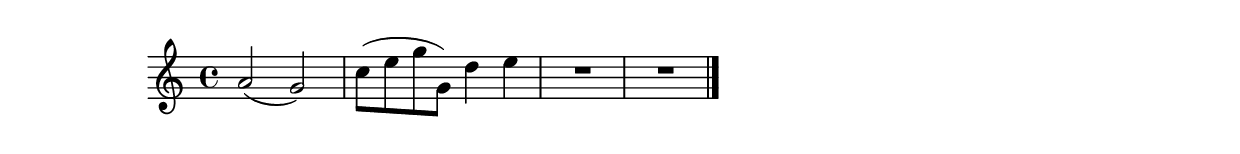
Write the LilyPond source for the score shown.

\version "2.16.2"

\header {
  dedication=""
  title=""
  subtitle=""
  subsubtitle=""
  poet=""
  meter=""
  piece=""
  composer=""
  arranger=""
  opus=""
  instrument=""
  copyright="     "
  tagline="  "
}

liniaroAa =
\relative a'
{
  \clef treble
  \key c \major
  \time 4/4
  a2 \< ( g )  |
  c8 ( \> e g g, ) d'4 e  |
  R1  |
  R1  \bar "|."
}

\score {
  \new StaffGroup {
    \override Score.RehearsalMark #'self-alignment-X = #LEFT
    <<
      \new Staff \with {instrumentName = #"" shortInstrumentName = #" "} \liniaroAa
    >>
  }
  \layout {}
}
